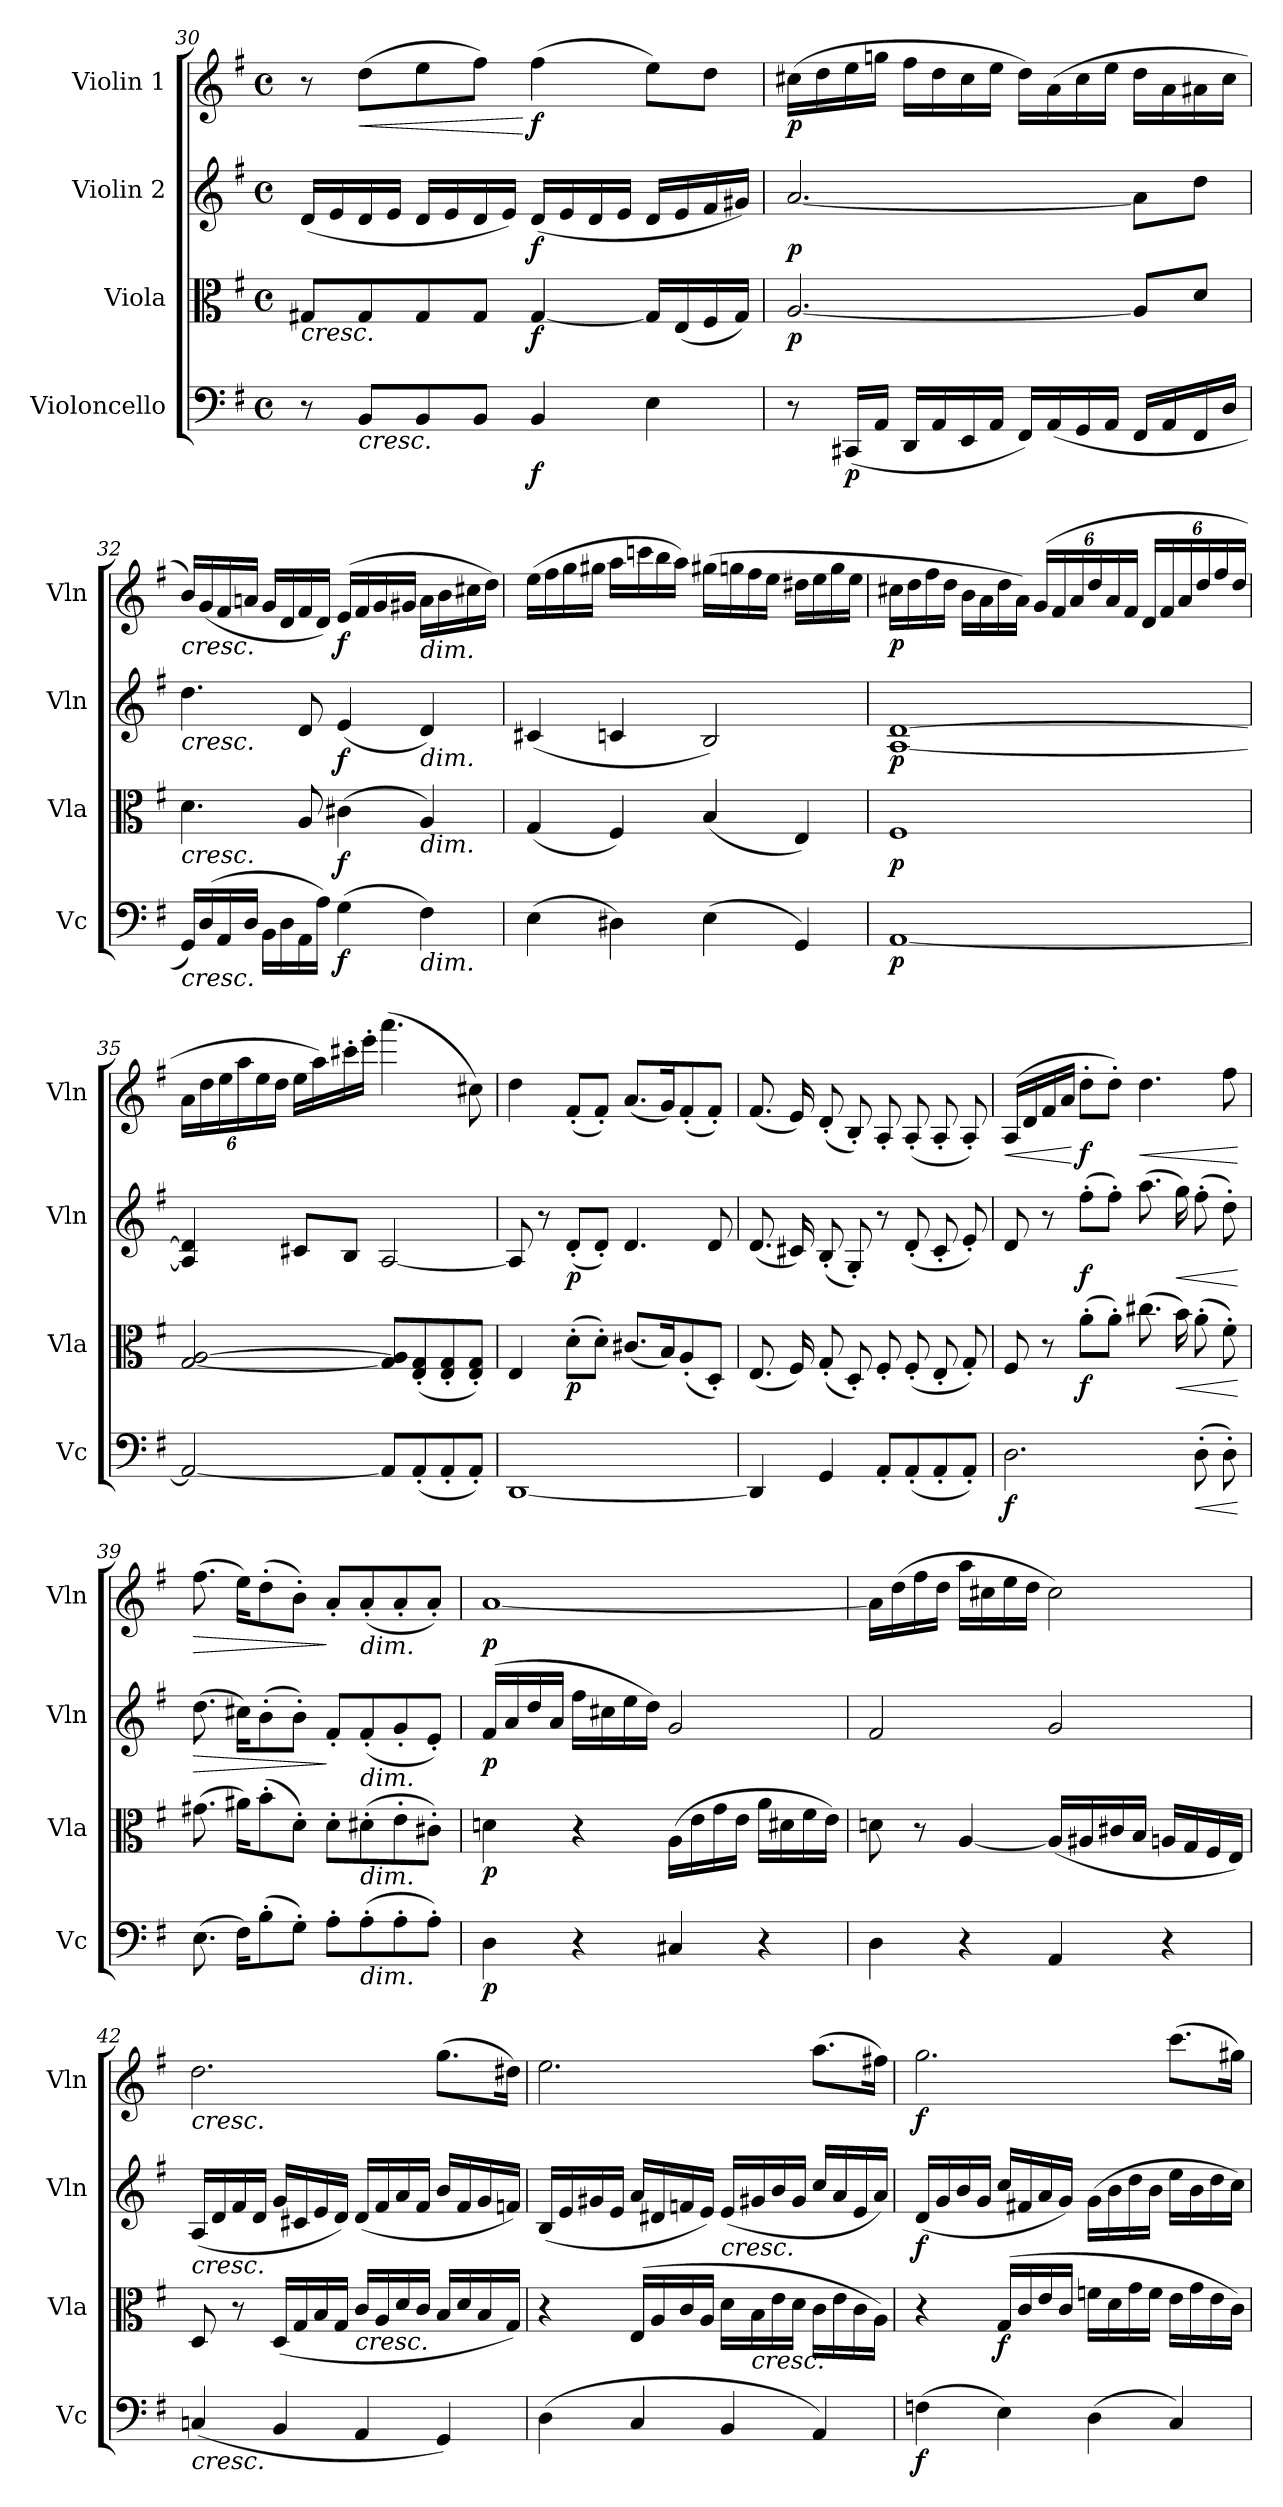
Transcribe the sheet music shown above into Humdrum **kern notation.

**kern	**dynam	**kern	**dynam	**kern	**dynam	**kern	**dynam
*part4	*part4	*part3	*part3	*part2	*part2	*part1	*part1
*staff4	*staff4	*staff3	*staff3	*staff2	*staff2	*staff1	*staff1
*I"Violoncello	*	*I"Viola	*	*I"Violin 2	*	*I"Violin 1	*
*I'Vc	*	*I'Vla	*	*I'Vln	*	*I'Vln	*
*clefF4	*	*clefC3	*	*clefG2	*	*clefG2	*
*k[f#]	*	*k[f#]	*	*k[f#]	*	*k[f#]	*
*M4/4	*	*M4/4	*	*M4/4	*	*M4/4	*
*met(c)	*	*met(c)	*	*met(c)	*	*met(c)	*
=30	=30	=30	=30	=30	=30	=30	=30
!	!	!	!LO:HP:b	!	!	!	!
8r	.	8G#X/L	<	(16d/LL	.	8r	.
.	.	.	.	16e/	.	.	.
!	!LO:HP:b	!	!	!	!	!	!LO:HP:b
8BB/L	<	8G#/	.	16d/	.	(8dd\L	<
.	.	.	.	16e/JJ	.	.	.
8BB/	.	8G#/	.	16d/LL	.	8ee\	.
.	.	.	.	16e/	.	.	.
8BB/J	.	8G#/J	.	16d/	.	8ff#\J)	.
.	.	.	.	16e/JJ)	.	.	.
!	!LO:DY:b	!	!LO:DY:b	!	!LO:DY:b	!	!LO:DY:n=1:b
4BB/	f	[4G#/	f	(16d/LL	f	(4ff#\	[ f
.	.	.	.	16e/	.	.	.
.	.	.	.	16d/	.	.	.
.	.	.	.	16e/JJ	.	.	.
4E\	.	16G#/LL]	.	16d/LL	.	8ee\L)	.
.	.	(16E/	.	16e/	.	.	.
.	.	16F#/	.	16f#/	.	8dd\J	.
.	.	16G#/JJ)	.	16g#X/JJ)	.	.	.
=31	=31	=31	=31	=31	=31	=31	=31
!	!	!	!LO:DY:b	!	!LO:DY:b	!	!LO:DY:b
8r	.	[2.A/	p	[2.a/	p	(16cc#X\LL	p
.	.	.	.	.	.	16dd\	.
!	!LO:DY:b	!	!	!	!	!	!
(16CC#X/LL	p	.	.	.	.	16ee\	.
16AA/JJ	.	.	.	.	.	16ggn\JJ	.
16DD/LL	.	.	.	.	.	16ff#\LL	.
16AA/	.	.	.	.	.	16dd\	.
16EE/	.	.	.	.	.	16cc#\	.
16AA/JJ	.	.	.	.	.	16ee\JJ	.
16FF#/LL)	.	.	.	.	.	16dd\LL)	.
(16AA/	.	.	.	.	.	(16a\	.
16GG/	.	.	.	.	.	16cc#\	.
16AA/JJ	.	.	.	.	.	16ee\JJ	.
16FF#/LL	.	8A/L]	.	8a\L]	.	16dd\LL	.
16AA/	.	.	.	.	.	16a\	.
16FF#/	.	8d/J	.	8dd\J	.	16a#X\	.
16D/JJ	.	.	.	.	.	16cc#\JJ	.
!!LO:LB:g=z
=32	=32	=32	=32	=32	=32	=32	=32
!	!	!	!	!	!	!LO:TX:b:i:t=cresc.	!
!	!	!	!	!LO:TX:b:i:t=cresc.	!	!	!
!	!	!LO:TX:b:i:t=cresc.	!	!	!	!	!
!LO:TX:b:i:t=cresc.	!	!	!	!	!	!	!
16GG/LL)	.	4.d\	.	4.dd\	.	16b/LL)	.
(16D/	.	.	.	.	.	(16g/	.
16AA/	.	.	.	.	.	16f#/	.
16D/JJ	.	.	.	.	.	16an/JJ	.
16BB\LL	.	.	.	.	.	16g/LL	.
16D\	.	.	.	.	.	16d/	.
16AA\	.	8A/	.	8d/	.	16f#/	.
16A\JJ)	.	.	.	.	.	16d/JJ)	.
!	!LO:DY:b	!	!LO:DY:b	!	!LO:DY:b	!	!LO:DY:b
(4G\	f	(4c#X\	f	(4e/	f	(16e/LL	f
.	.	.	.	.	.	16f#/	.
.	.	.	.	.	.	16g/	.
.	.	.	.	.	.	16g#X/JJ	.
!	!	!	!	!	!	!LO:TX:b:i:t=dim.	!
!	!	!	!	!LO:TX:b:i:t=dim.	!	!	!
!	!	!LO:TX:b:i:t=dim.	!	!	!	!	!
!LO:TX:b:i:t=dim.	!	!	!	!	!	!	!
4F#\)	.	4A/)	.	4d/)	.	16a\LL	.
.	.	.	.	.	.	16b\	.
.	.	.	.	.	.	16cc#X\	.
.	.	.	.	.	.	16dd\JJ)	.
!!LO:PB:g=z
=33	=33	=33	=33	=33	=33	=33	=33
(4E\	.	(4G/	.	(4c#X/	.	(16ee\LL	.
.	.	.	.	.	.	16ff#\	.
.	.	.	.	.	.	16gg\	.
.	.	.	.	.	.	16gg#X\JJ	.
4D#X\)	.	4F#/)	.	4cn/	.	16aa\LL	.
.	.	.	.	.	.	16cccn\	.
.	.	.	.	.	.	16bb\	.
.	.	.	.	.	.	16aa\JJ)	.
(4E\	.	(4B/	.	2B/)	.	(16gg#X\LL	.
.	.	.	.	.	.	16ggn\	.
.	.	.	.	.	.	16ff#\	.
.	.	.	.	.	.	16ee\JJ	.
4GG/)	.	4E/)	.	.	.	16dd#X\LL	.
.	.	.	.	.	.	16ee\	.
.	.	.	.	.	.	16gg\	.
.	.	.	.	.	.	16ee\JJ	.
=34	=34	=34	=34	=34	=34	=34	=34
!	!LO:DY:b	!	!LO:DY:b	!	!LO:DY:b	!	!LO:DY:b
[1AA	p	1F#	p	[1A [1d	p	16cc#X\LL	p
.	.	.	.	.	.	16dd\	.
.	.	.	.	.	.	16ff#\	.
.	.	.	.	.	.	16dd\JJ	.
.	.	.	.	.	.	16b\LL	.
.	.	.	.	.	.	16a\	.
.	.	.	.	.	.	16dd\	.
.	.	.	.	.	.	16a\JJ)	.
*	*	*	*	*	*	*Xbrackettup	*
.	.	.	.	.	.	(24g/LL	.
.	.	.	.	.	.	24f#/	.
.	.	.	.	.	.	24a/	.
.	.	.	.	.	.	24dd/	.
.	.	.	.	.	.	24a/	.
.	.	.	.	.	.	24f#/JJ	.
.	.	.	.	.	.	24d/LL	.
.	.	.	.	.	.	24f#/	.
.	.	.	.	.	.	24a/	.
.	.	.	.	.	.	24dd/	.
.	.	.	.	.	.	24ff#/	.
.	.	.	.	.	.	24dd/JJ	.
=35	=35	=35	=35	=35	=35	=35	=35
2AA/_	.	[2G/ [2A/	.	4A/] 4d/]	.	24a\LL	.
.	.	.	.	.	.	24dd\	.
.	.	.	.	.	.	24ee\	.
.	.	.	.	.	.	24aa\	.
.	.	.	.	.	.	24ee\	.
.	.	.	.	.	.	24dd\JJ	.
.	.	.	.	8c#X/L	.	16ee\LL	.
.	.	.	.	.	.	16aa\)	.
.	.	.	.	8B/J	.	16ccc#X'\	.
.	.	.	.	.	.	16eee'\JJ	.
8AA/L]	.	8G/] 8A/]L	.	[2A/	.	(4.aaa\	.
(8AA'/	.	(8E/' 8G/'	.	.	.	.	.
8AA'/	.	8E/' 8G/'	.	.	.	.	.
8AA'/J)	.	8E/' 8G/'J)	.	.	.	8cc#X\)	.
!!LO:LB:g=z
=36	=36	=36	=36	=36	=36	=36	=36
[1DD	.	4E/	.	8A/]	.	4dd\	.
.	.	.	.	8r	.	.	.
!	!	!	!LO:DY:b	!	!LO:DY:b	!	!LO:DY:b
!	!	!	!	!	!	!	!LO:DY:n=1:b
.	.	(8d'\L	p	(8d'/L	p	(8f#'/L	p other-dynamics
.	.	8d'\J)	.	8d'/J)	.	8f#'/J)	.
.	.	(8.c#X/L	.	4.d/	.	(8.a/L	.
.	.	16B/K)	.	.	.	16g/K)	.
.	.	(8A'/	.	.	.	(8f#'/	.
.	.	8D'/J)	.	8d/	.	8f#'/J)	.
!!LO:LB:g=z
=37	=37	=37	=37	=37	=37	=37	=37
4DD/]	.	(8.E/L	.	(8.d/L	.	(8.f#/L	.
.	.	16F#/L)	.	16c#X/L)	.	16e/L)	.
4GG/	.	(8G'/	.	(8B'/	.	(8d'/	.
.	.	8D'/J)	.	8G'/J)	.	8B'/J)	.
8AA'/L	.	8F#'/L	.	8r	.	8A'/L	.
(8AA'/	.	(8F#'/	.	(8d'/L	.	(8A'/	.
8AA'/	.	8E'/	.	8c#'/	.	8A'/	.
8AA'/J)	.	8G'/J)	.	8e'/J)	.	8A'/J)	.
=38	=38	=38	=38	=38	=38	=38	=38
!	!LO:DY:b	!	!	!	!	!	!LO:HP:b
2.D\	f	8F#/	.	8d/	.	(16A/LL	<
.	.	.	.	.	.	16d/	.
.	.	8r	.	8r	.	16f#/	.
.	.	.	.	.	.	16a/JJ	.
!	!	!	!LO:DY:b	!	!LO:DY:b	!	!LO:DY:n=1:b
.	.	(8a'\L	f	(8ff#'\L	f	8dd'\L	[ f
.	.	8a'\J)	.	8ff#'\J)	.	8dd'\J)	.
!	!	!	!	!	!	!	!LO:HP:b
.	.	(8.cc#X\L	.	(8.aa\L	.	4.dd\	<
!	!	!	!LO:HP:b	!	!LO:HP:b	!	!
.	.	16b\L)	<	16gg\L)	<	.	.
!	!LO:HP:b	!	!	!	!	!	!
(8D'\L	<	(8a'\	.	(8ff#'\	.	.	.
8D'\)	.	8f#'\)	.	8dd'\)	.	8ff#\L	.
.	[	.	[	.	[	.	[
=39	=39	=39	=39	=39	=39	=39	=39
!	!	!	!	!	!LO:HP:b	!	!LO:HP:b
(8.E\	.	(8.g#X\	.	(8.dd\	>	(8.ff#\	>
16F#\L)	.	16a#X\L)	.	16cc#X\L)	.	16ee\L)	.
(8B'\	.	(8b'\	.	(8b'\	.	(8dd'\	.
8G'\J)	.	8d'\J)	.	8b'\J)	.	8b'\J)	.
8A'\L	[	8d'\L	[	8f#'/L	]	8a'/L	]
!	!	!	!	!	!	!LO:TX:b:i:t=dim.	!
!	!	!	!	!LO:TX:b:i:t=dim.	!	!	!
!	!	!LO:TX:b:i:t=dim.	!	!	!	!	!
!LO:TX:b:i:t=dim.	!	!	!	!	!	!	!
(8A'\	.	(8d#X'\	.	(8f#'/	.	(8a'/	.
8A'\	.	8e'\	.	8g'/	.	8a'/	.
8A'\J)	.	8c#X'\J)	.	8e'/J)	.	8a'/J)	.
=40	=40	=40	=40	=40	=40	=40	=40
!	!LO:DY:b	!	!LO:DY:b	!	!LO:DY:b	!	!LO:DY:b
4D\	p	4dn\	p	(16f#/LL	p	[1a	p
.	.	.	.	16a/	.	.	.
.	.	.	.	16dd/	.	.	.
.	.	.	.	16a/JJ	.	.	.
4r	.	4r	.	16ff#\LL	.	.	.
.	.	.	.	16cc#X\	.	.	.
.	.	.	.	16ee\	.	.	.
.	.	.	.	16dd\JJ)	.	.	.
4C#X/	.	(16A\LL	.	2g/	.	.	.
.	.	16e\	.	.	.	.	.
.	.	16g\	.	.	.	.	.
.	.	16e\JJ	.	.	.	.	.
4r	.	16a\LL	.	.	.	.	.
.	.	16d#X\	.	.	.	.	.
.	.	16f#\	.	.	.	.	.
.	.	16e\JJ)	.	.	.	.	.
!!LO:LB:g=z
=41	=41	=41	=41	=41	=41	=41	=41
4D\	.	8dn\	.	2f#/	.	16a\LL]	.
.	.	.	.	.	.	(16dd\	.
.	.	8r	.	.	.	16ff#\	.
.	.	.	.	.	.	16dd\JJ	.
4r	.	[4A/	.	.	.	16aa\LL	.
.	.	.	.	.	.	16cc#X\	.
.	.	.	.	.	.	16ee\	.
.	.	.	.	.	.	16dd\JJ	.
4AA/	.	(16A/LL]	.	2g/	.	2cc#\)	.
.	.	16A#X/	.	.	.	.	.
.	.	16c#X/	.	.	.	.	.
.	.	16B/JJ	.	.	.	.	.
4r	.	16An/LL	.	.	.	.	.
.	.	16G/	.	.	.	.	.
.	.	16F#/	.	.	.	.	.
.	.	16E/JJ)	.	.	.	.	.
!!LO:PB:g=z
=42	=42	=42	=42	=42	=42	=42	=42
!	!	!	!	!	!	!LO:TX:b:i:t=cresc.	!
!	!	!	!	!LO:TX:b:i:t=cresc.	!	!	!
!LO:TX:b:i:t=cresc.	!	!	!	!	!	!	!
(4Cn/	.	8D/	.	(16A/LL	.	2.dd\	.
.	.	.	.	16d/	.	.	.
.	.	8r	.	16f#/	.	.	.
.	.	.	.	16d/JJ	.	.	.
4BB/	.	(16D/LL	.	16g/LL	.	.	.
.	.	16G/	.	16c#X/	.	.	.
.	.	16B/	.	16e/	.	.	.
.	.	16G/JJ	.	16d/JJ)	.	.	.
!	!	!LO:TX:b:i:t=cresc.	!	!	!	!	!
4AA/	.	16c/LL	.	(16d/LL	.	.	.
.	.	16A/	.	16f#/	.	.	.
.	.	16d/	.	16a/	.	.	.
.	.	16c/JJ	.	16f#/JJ	.	.	.
4GG/)	.	16B/LL	.	16b/LL	.	(8.gg\L	.
.	.	16d/	.	16f#/	.	.	.
.	.	16B/	.	16g/	.	.	.
.	.	16G/JJ)	.	16fn/JJ)	.	16dd#X\Jk)	.
=43	=43	=43	=43	=43	=43	=43	=43
(4D\	.	4r	.	(16B/LL	.	2.ee\	.
.	.	.	.	16e/	.	.	.
.	.	.	.	16g#X/	.	.	.
.	.	.	.	16e/JJ	.	.	.
4C/	.	(16E/LL	.	16a/LL	.	.	.
.	.	16A/	.	16d#X/	.	.	.
.	.	16c/	.	16fn/	.	.	.
.	.	16A/JJ	.	16e/JJ)	.	.	.
!	!	!	!	!LO:TX:b:i:t=cresc.	!	!	!
4BB/	.	16d\LL	.	(16e/LL	.	.	.
!	!	!LO:TX:b:i:t=cresc.	!	!	!	!	!
.	.	16B\	.	16g#X/	.	.	.
.	.	16e\	.	16b/	.	.	.
.	.	16d\JJ	.	16g#/JJ	.	.	.
4AA/)	.	16c\LL	.	16cc/LL	.	(8.aa\L	.
.	.	16e\	.	16a/	.	.	.
.	.	16c\	.	16e/	.	.	.
.	.	16A\JJ)	.	16a/JJ)	.	16ff#X\Jk)	.
=44	=44	=44	=44	=44	=44	=44	=44
!	!LO:DY:b	!	!	!	!LO:DY:b	!	!LO:DY:b
(4Fn\	f	4r	.	(16d/LL	f	2.gg\	f
.	.	.	.	16g/	.	.	.
.	.	.	.	16b/	.	.	.
.	.	.	.	16g/JJ	.	.	.
!	!	!	!LO:DY:b	!	!	!	!
4E\)	.	(16G/LL	f	16cc/LL	.	.	.
.	.	16c/	.	16f#X/	.	.	.
.	.	16e/	.	16a/	.	.	.
.	.	16c/JJ	.	16g/JJ)	.	.	.
(4D\	.	16fn\LL	.	(16g\LL	.	.	.
.	.	16d\	.	16b\	.	.	.
.	.	16g\	.	16dd\	.	.	.
.	.	16f\JJ	.	16b\JJ	.	.	.
4C/)	.	16e\LL	.	16ee\LL	.	(8.ccc\L	.
.	.	16g\	.	16b\	.	.	.
.	.	16e\	.	16dd\	.	.	.
.	.	16c\JJ)	.	16cc\JJ)	.	16gg#X\Jk)	.
=	=	=	=	=	=	=	=
*-	*-	*-	*-	*-	*-	*-	*-
